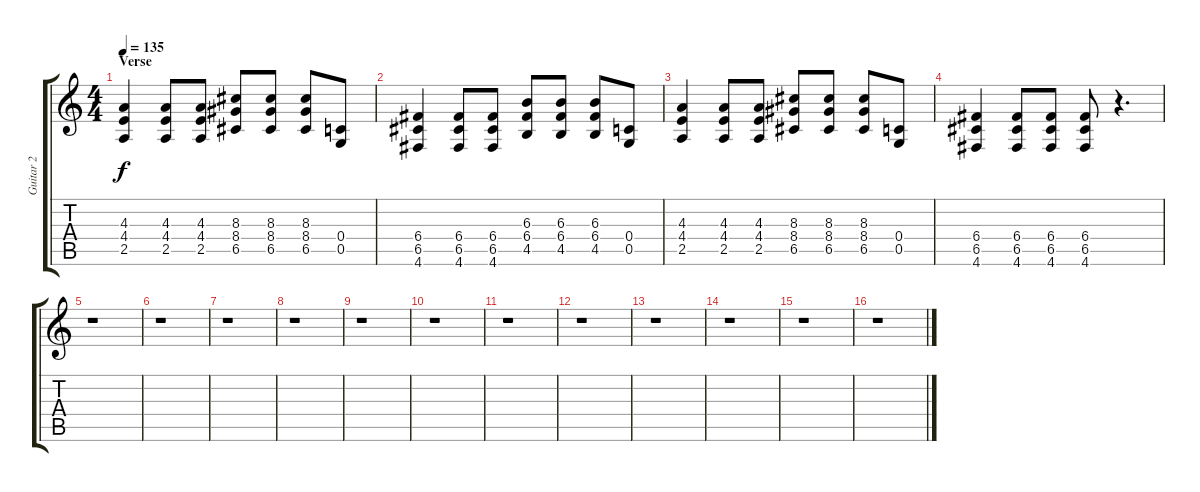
\track ("Guitar 2" "Guitar 2") {instrument electricguitarclean}
\staff {score tabs}
\tuning (D4 A3 F3 C3 G2 D2) {hide}
\ts (4 4)
\section ("" "Verse")
\tempo 135
\clef g2
\ks c
(4.3 4.4 2.5).4{dy f instrument electricguitarclean} (4.3 4.4 2.5).8 (4.3 4.4 2.5).8 (8.3 8.4 6.5).8 (8.3 8.4 6.5).8 (8.3 8.4 6.5).8 (0.4 0.5).8 |
(6.4 6.5 4.6).4 (6.4 6.5 4.6).8 (6.4 6.5 4.6).8 (6.3 6.4 4.5).8 (6.3 6.4 4.5).8 (6.3 6.4 4.5).8 (0.4 0.5).8 |
(4.3 4.4 2.5).4 (4.3 4.4 2.5).8 (4.3 4.4 2.5).8 (8.3 8.4 6.5).8 (8.3 8.4 6.5).8 (8.3 8.4 6.5).8 (0.4 0.5).8 |
(6.4 6.5 4.6).4 (6.4 6.5 4.6).8 (6.4 6.5 4.6).8 (6.4 6.5 4.6).8 r.4{d} |
r.1 |
r.1 |
r.1 |
r.1 |
r.1 |
r.1 |
r.1 |
r.1 |
r.1 |
r.1 |
r.1 |
r.1
